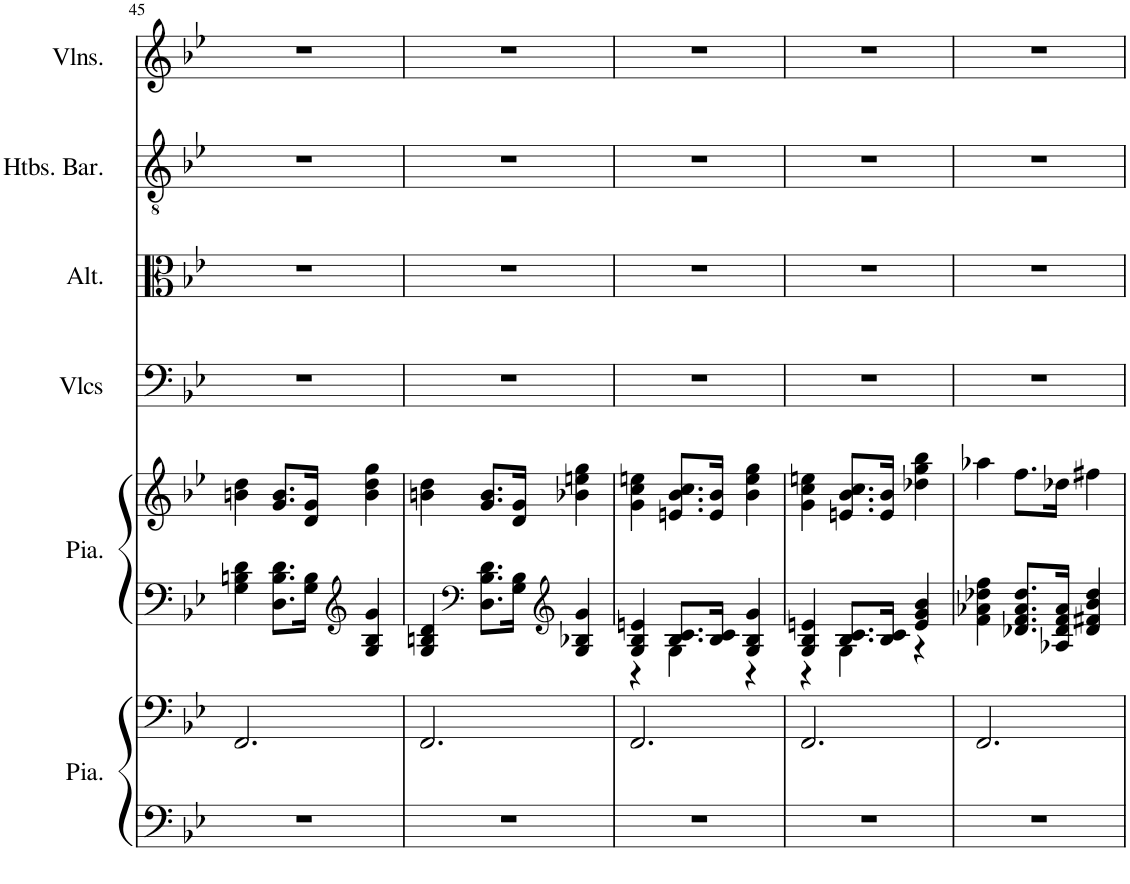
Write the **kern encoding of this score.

**kern	**kern	**kern	**kern	**kern	**kern	**kern	**kern
*part6	*part6	*part5	*part5	*part4	*part3	*part2	*part1
*staff8	*staff7	*staff6	*staff5	*staff4	*staff3	*staff2	*staff1
*I"Piano, Pedals	*	*I"Piano, Organ	*	*I"Violoncelles, Bass	*I"Altos, Tenor	*I"Hautbois Baryton, Alto	*I"Violons, Soprano
*I'Pia.	*	*I'Pia.	*	*I'Vlcs	*I'Alt.	*I'Htbs. Bar.	*I'Vlns.
!!LO:PB:g=z
*clefF4	*clefF4	*clefF4	*clefG2	*clefF4	*clefC3	*clefGv2	*clefG2
*k[b-e-]	*k[b-e-]	*k[b-e-]	*k[b-e-]	*k[b-e-]	*k[b-e-]	*k[b-e-]	*k[b-e-]
*M3/4	*M3/4	*M3/4	*M3/4	*M3/4	*M3/4	*M3/4	*M3/4
=45	=45	=45	=45	=45	=45	=45	=45
2.r	2.FF/	4G\ 4Bn\ 4d\	4bn\ 4dd\	2.r	2.r	2.r	2.r
.	.	8.D\ 8.B\ 8.d\L	8.g/ 8.b/L	.	.	.	.
.	.	16G\ 16B\Jk	16d/ 16g/Jk	.	.	.	.
*	*	*clefG2	*	*	*	*	*
.	.	4G/ 4B/ 4g/	4b\ 4dd\ 4gg\	.	.	.	.
=46	=46	=46	=46	=46	=46	=46	=46
2.r	2.FF/	4G/ 4Bn/ 4d/	4bn\ 4dd\	2.r	2.r	2.r	2.r
*	*	*clefF4	*	*	*	*	*
.	.	8.D\ 8.B\ 8.d\L	8.g/ 8.b/L	.	.	.	.
.	.	16G\ 16B\Jk	16d/ 16g/Jk	.	.	.	.
*	*	*clefG2	*	*	*	*	*
.	.	4G/ 4B-X/ 4g/	4b-X\ 4een\ 4gg\	.	.	.	.
=47	=47	=47	=47	=47	=47	=47	=47
*	*	*^	*	*	*	*	*
2.r	2.FF/	4G/ 4B-/ 4en/	4r	4g\ 4cc\ 4een\	2.r	2.r	2.r	2.r
.	.	8.B-/ 8.c/L	4G\	8.en/ 8.b-/ 8.cc/L	.	.	.	.
.	.	16B-/ 16c/Jk	.	16e/ 16b-/Jk	.	.	.	.
.	.	4G/ 4B-/ 4g/	4r	4b-\ 4ee\ 4gg\	.	.	.	.
=48	=48	=48	=48	=48	=48	=48	=48	=48
2.r	2.FF/	4G/ 4B-/ 4en/	4r	4g\ 4cc\ 4een\	2.r	2.r	2.r	2.r
.	.	8.B-/ 8.c/L	4G\	8.en/ 8.b-/ 8.cc/L	.	.	.	.
.	.	16B-/ 16c/Jk	.	16e/ 16b-/Jk	.	.	.	.
.	.	4e/ 4g/ 4b-/	4r	4dd-X\ 4gg\ 4bb-\	.	.	.	.
*	*	*v	*v	*	*	*	*	*
=49	=49	=49	=49	=49	=49	=49	=49
2.r	2.FF/	4f\ 4a-X\ 4dd-X\ 4ff\	4aa-X\	2.r	2.r	2.r	2.r
.	.	8.d-X/ 8.f/ 8.a-/ 8.dd-/L	8.ff\L	.	.	.	.
.	.	16A-X/ 16d-/ 16f/ 16a-/Jk	16dd-X\Jk	.	.	.	.
.	.	4d-/ 4f#X/ 4b-/ 4dd-/	4ff#X\	.	.	.	.
=	=	=	=	=	=	=	=
*-	*-	*-	*-	*-	*-	*-	*-
